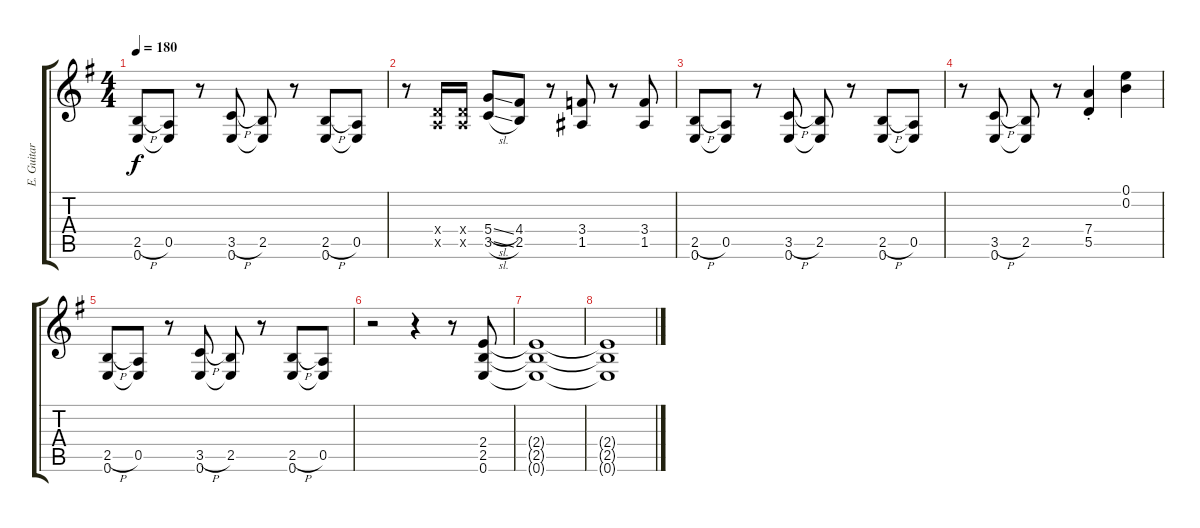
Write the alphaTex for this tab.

\track ("E. Guitar I" "E. Guitar ") {instrument overdrivenguitar}
\staff {score tabs}
\tuning (E4 B3 G3 D3 A2 E2) {hide}
\ts (4 4)
\tempo 180
\clef g2
\ks g
(2.5{h} 0.6).8{dy f} (0.5 0.6{t}).8 r.8 (3.5{h} 0.6).8 (2.5 0.6{t}).8 r.8 (2.5{h} 0.6).8 (0.5 0.6{t}).8 |
r.8 (0.4{x} 0.5{x}).16 (0.4{x} 0.5{x}).16 (5.4{sl} 3.5{sl}).8 (4.4 2.5).8 r.8 (3.4 1.5).8 r.8 (3.4 1.5).8 |
(2.5{h} 0.6).8 (0.5 0.6{t}).8 r.8 (3.5{h} 0.6).8 (2.5 0.6{t}).8 r.8 (2.5{h} 0.6).8 (0.5 0.6{t}).8 |
r.8 (3.5{h} 0.6).8 (2.5 0.6{t}).8 r.8 (7.4{st} 5.5{st}).4 (0.1 0.2).4 |
(2.5{h} 0.6).8 (0.5 0.6{t}).8 r.8 (3.5{h} 0.6).8 (2.5 0.6{t}).8 r.8 (2.5{h} 0.6).8 (0.5 0.6{t}).8 |
r.2 r.4 r.8 (2.4 2.5 0.6).8 |
(2.4{t} 2.5{t} 0.6{t}).1 |
(2.4{t} 2.5{t} 0.6{t}).1
